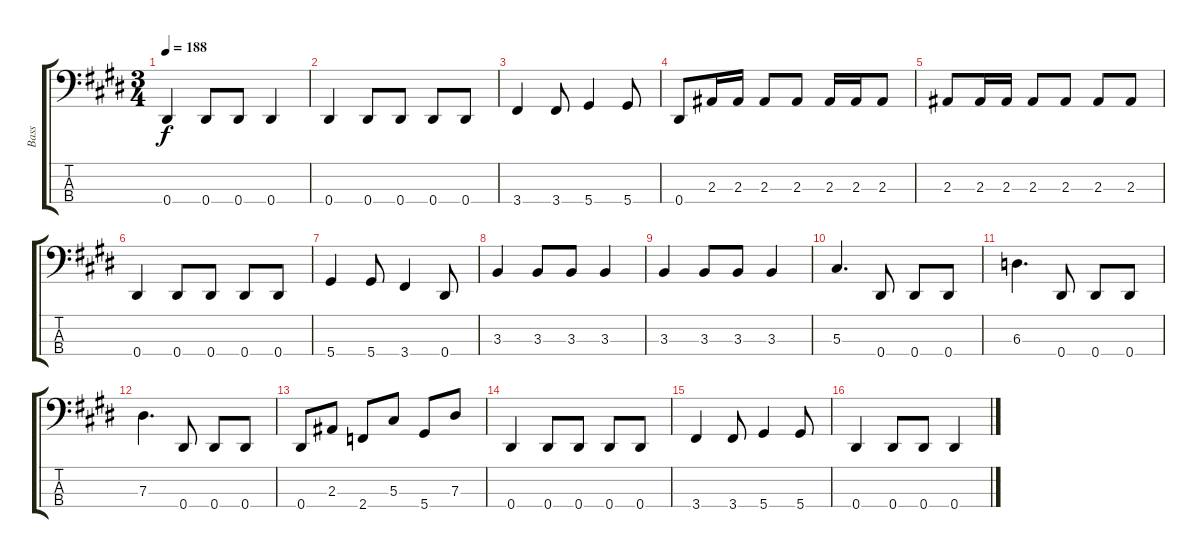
\track ("Bass" "Bass") {instrument electricbassfinger}
\staff {score tabs}
\tuning (Gb2 Db2 Ab1 Eb1) {hide}
\ts (3 4)
\tempo 188
\clef f4
\ks e
0.4.4{dy f} 0.4.8 0.4.8 0.4.4 |
0.4.4 0.4.8 0.4.8 0.4.8 0.4.8 |
3.4.4 3.4.8 5.4.4 5.4.8 |
0.4.8 2.3.16 2.3.16 2.3.8 2.3.8 2.3.16 2.3.16 2.3.8 |
2.3.8 2.3.16 2.3.16 2.3.8 2.3.8 2.3.8 2.3.8 |
0.4.4 0.4.8 0.4.8 0.4.8 0.4.8 |
5.4.4 5.4.8 3.4.4 0.4.8 |
3.3.4 3.3.8 3.3.8 3.3.4 |
3.3.4 3.3.8 3.3.8 3.3.4 |
5.3.4{d} 0.4.8 0.4.8 0.4.8 |
6.3.4{d} 0.4.8 0.4.8 0.4.8 |
7.3.4{d} 0.4.8 0.4.8 0.4.8 |
0.4.8 2.3.8 2.4.8 5.3.8 5.4.8 7.3.8 |
0.4.4 0.4.8 0.4.8 0.4.8 0.4.8 |
3.4.4 3.4.8 5.4.4 5.4.8 |
0.4.4 0.4.8 0.4.8 0.4.4
